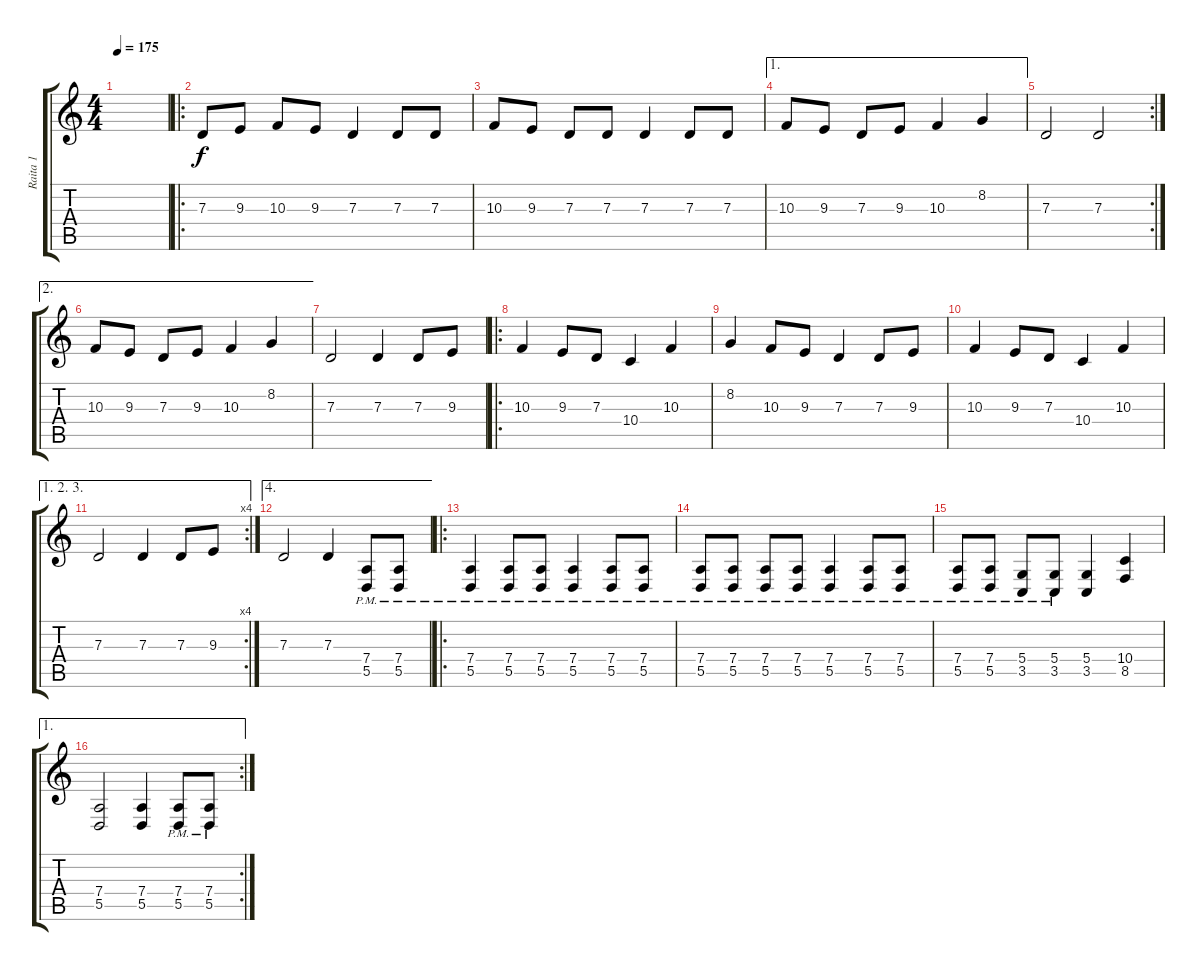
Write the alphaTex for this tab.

\track ("Raita 1" "Raita 1") {instrument violin}
\staff {score tabs}
\tuning (E4 B3 G3 D3 A2 E2) {hide}
\ts (4 4)
\tempo 175
\clef g2
\ks c
|
\ro
7.3.8 9.3.8 10.3.8 9.3.8 7.3.4 7.3.8 7.3.8 |
10.3.8 9.3.8 7.3.8 7.3.8 7.3.4 7.3.8 7.3.8 |
\ae 1
10.3.8 9.3.8 7.3.8 9.3.8 10.3.4 8.2.4 |
\rc 2
7.3.2 7.3.2 |
\ae 2
10.3.8 9.3.8 7.3.8 9.3.8 10.3.4 8.2.4 |
7.3.2 7.3.4 7.3.8 9.3.8 |
\ro
10.3.4 9.3.8 7.3.8 10.4.4 10.3.4 |
8.2.4 10.3.8 9.3.8 7.3.4 7.3.8 9.3.8 |
10.3.4 9.3.8 7.3.8 10.4.4 10.3.4 |
\ae (1 2 3)
\rc 4
7.3.2 7.3.4 7.3.8 9.3.8 |
\ae 4
7.3.2 7.3.4 (7.4{pm} 5.5{pm}).8{instrument distortionguitar} (7.4{pm} 5.5{pm}).8 |
\ro
(7.4{pm} 5.5{pm}).4 (7.4{pm} 5.5{pm}).8 (7.4{pm} 5.5{pm}).8 (7.4{pm} 5.5{pm}).4 (7.4{pm} 5.5{pm}).8 (7.4{pm} 5.5{pm}).8 |
(7.4{pm} 5.5{pm}).8 (7.4{pm} 5.5{pm}).8 (7.4{pm} 5.5{pm}).8 (7.4{pm} 5.5{pm}).8 (7.4{pm} 5.5{pm}).4 (7.4{pm} 5.5{pm}).8 (7.4{pm} 5.5{pm}).8 |
(7.4{pm} 5.5{pm}).8 (7.4{pm} 5.5{pm}).8 (5.4{pm} 3.5{pm}).8 (5.4{pm} 3.5{pm}).8 (5.4 3.5).4 (10.4 8.5).4 |
\ae 1
\rc 2
(7.4 5.5).2 (7.4 5.5).4 (7.4{pm} 5.5{pm}).8 (7.4{pm} 5.5{pm}).8
